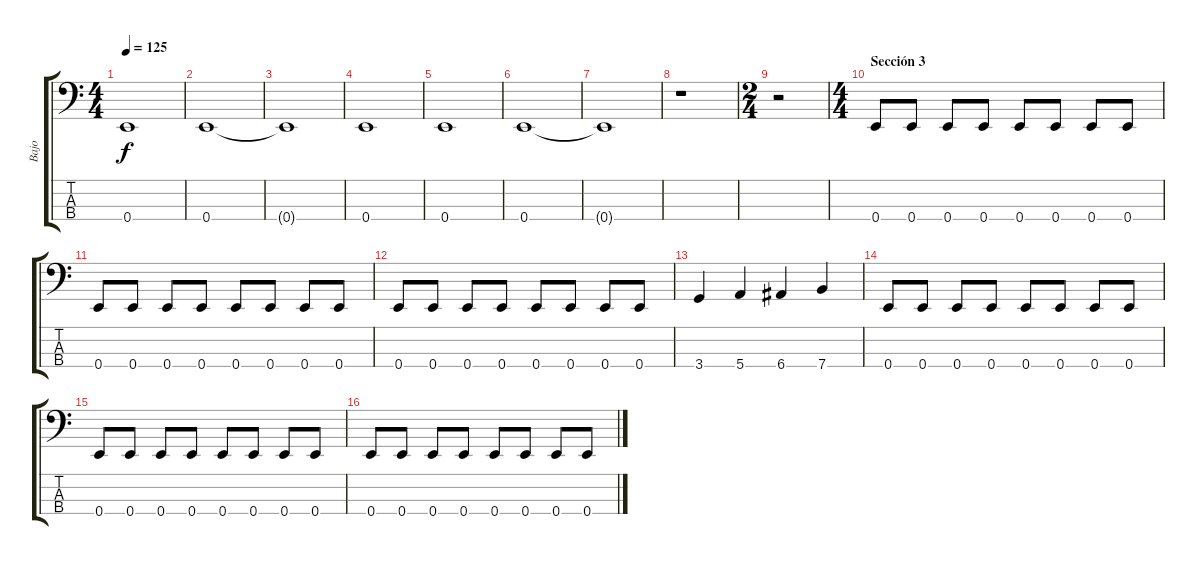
\track ("Bajo" "Bajo") {instrument electricbassfinger}
\staff {score tabs}
\tuning (G2 D2 A1 E1) {hide}
\ts (4 4)
\tempo 125
\clef f4
\ks c
0.4.1{dy f} |
0.4.1 |
0.4{t}.1 |
0.4.1 |
0.4.1 |
0.4.1 |
0.4{t}.1 |
r.1 |
\ts (2 4)
r.2 |
\ts (4 4)
\section ("" "Sección 3")
0.4.8 0.4.8 0.4.8 0.4.8 0.4.8 0.4.8 0.4.8 0.4.8 |
0.4.8 0.4.8 0.4.8 0.4.8 0.4.8 0.4.8 0.4.8 0.4.8 |
0.4.8 0.4.8 0.4.8 0.4.8 0.4.8 0.4.8 0.4.8 0.4.8 |
3.4.4 5.4.4 6.4.4 7.4.4 |
0.4.8 0.4.8 0.4.8 0.4.8 0.4.8 0.4.8 0.4.8 0.4.8 |
0.4.8 0.4.8 0.4.8 0.4.8 0.4.8 0.4.8 0.4.8 0.4.8 |
0.4.8 0.4.8 0.4.8 0.4.8 0.4.8 0.4.8 0.4.8 0.4.8
